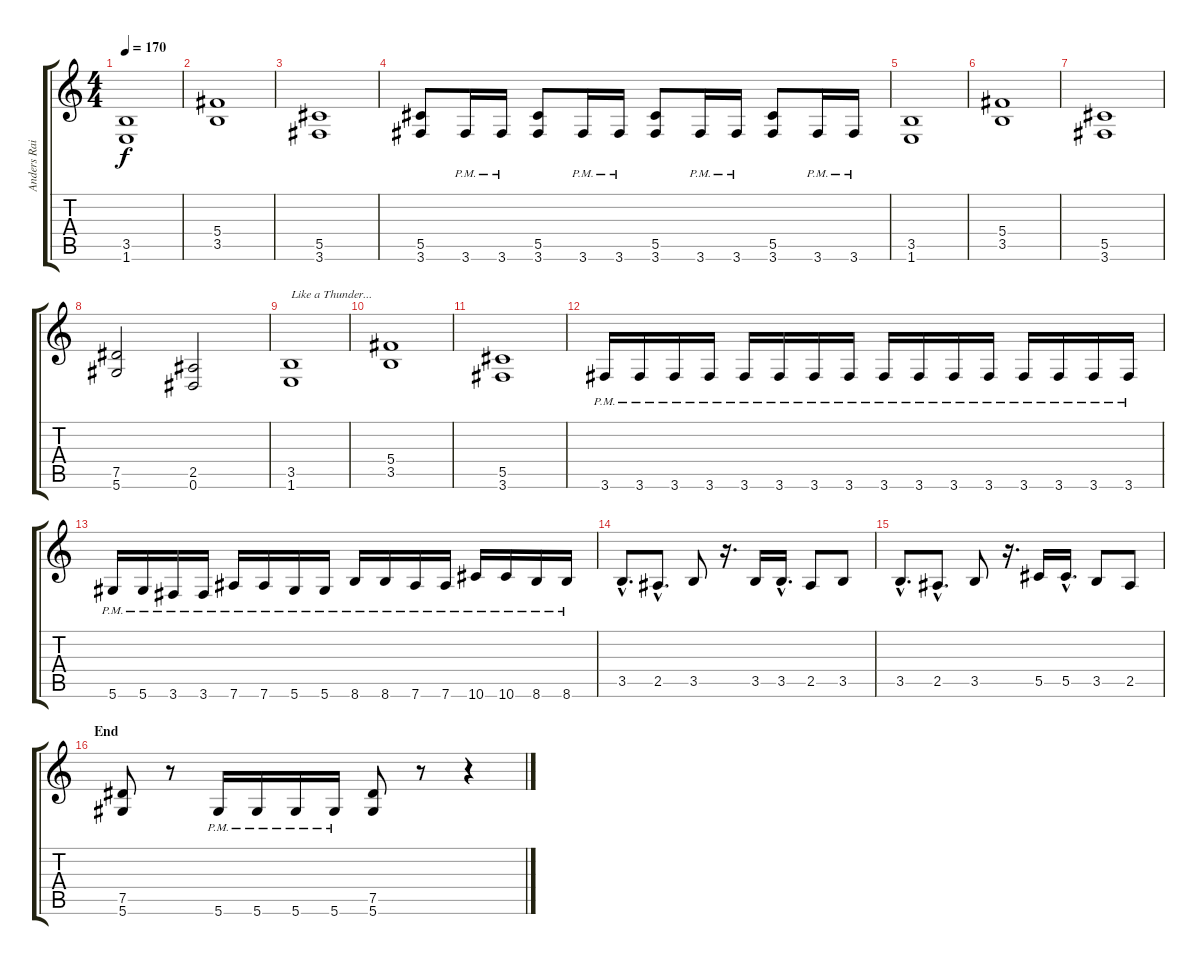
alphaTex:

\track ("Anders Rain" "Anders Rai") {instrument distortionguitar}
\staff {score tabs}
\tuning (Eb4 Bb3 Gb3 Db3 Ab2 Eb2) {hide}
\ts (4 4)
\tempo 170
\clef g2
\ks c
(3.5 1.6).1{dy f} |
(5.4 3.5).1 |
(5.5 3.6).1 |
(5.5 3.6).8 3.6{pm}.16 3.6{pm}.16 (5.5 3.6).8 3.6{pm}.16 3.6{pm}.16 (5.5 3.6).8 3.6{pm}.16 3.6{pm}.16 (5.5 3.6).8 3.6{pm}.16 3.6{pm}.16 |
(3.5 1.6).1 |
(5.4 3.5).1 |
(5.5 3.6).1 |
(7.5 5.6).2 (2.5 0.6).2 |
(3.5 1.6).1{txt "Like a Thunder..."} |
(5.4 3.5).1 |
(5.5 3.6).1 |
3.6{pm}.16 3.6{pm}.16 3.6{pm}.16 3.6{pm}.16 3.6{pm}.16 3.6{pm}.16 3.6{pm}.16 3.6{pm}.16 3.6{pm}.16 3.6{pm}.16 3.6{pm}.16 3.6{pm}.16 3.6{pm}.16 3.6{pm}.16 3.6{pm}.16 3.6{pm}.16 |
5.6{pm}.16 5.6{pm}.16 3.6{pm}.16 3.6{pm}.16 7.6{pm}.16 7.6{pm}.16 5.6{pm}.16 5.6{pm}.16 8.6{pm}.16 8.6{pm}.16 7.6{pm}.16 7.6{pm}.16 10.6{pm}.16 10.6{pm}.16 8.6{pm}.16 8.6{pm}.16 |
3.5{hac}.8{d} 2.5{hac}.8{d} 3.5.8 r.16{d} 3.5.16 3.5{hac}.16{d} 2.5.8 3.5.8 |
3.5{hac}.8{d} 2.5{hac}.8{d} 3.5.8 r.16{d} 5.5.16 5.5{hac}.16{d} 3.5.8 2.5.8 |
\section ("" "End")
(7.5 5.6).8 r.8 5.6{pm}.16 5.6{pm}.16 5.6{pm}.16 5.6{pm}.16 (7.5 5.6).8 r.8 r.4
